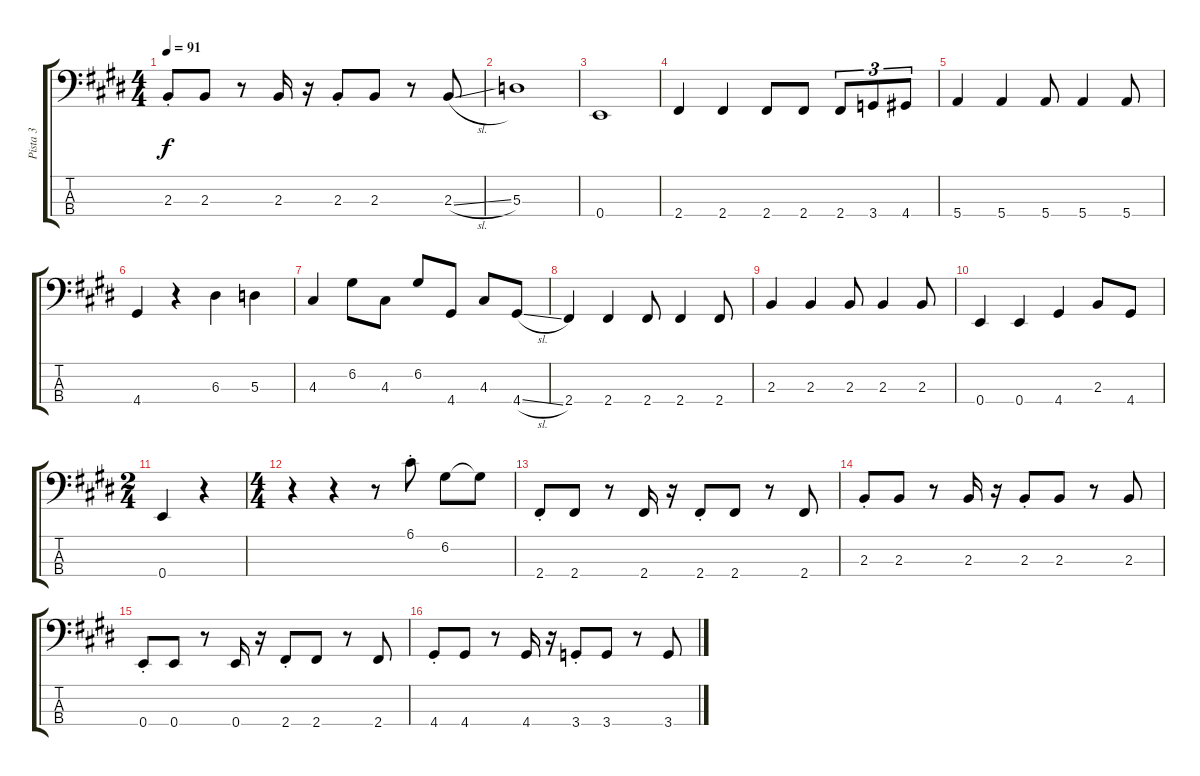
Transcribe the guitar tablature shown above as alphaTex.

\track ("Pista 3" "Pista 3") {instrument electricbassfinger}
\staff {score tabs}
\tuning (G2 D2 A1 E1) {hide}
\ts (4 4)
\tempo 91
\clef f4
\ks c#minor
2.3{st}.8{dy f} 2.3.8 r.8 2.3.16 r.16 2.3{st}.8 2.3.8 r.8 2.3{sl}.8 |
5.3.1 |
0.4.1 |
2.4.4 2.4.4 2.4.8 2.4.8 2.4.8{tu (3 2)} 3.4.8{tu (3 2)} 4.4.8{tu (3 2)} |
5.4.4 5.4.4 5.4.8 5.4.4 5.4.8 |
\ks e
4.4.4 r.4 6.3.4 5.3.4 |
\ks c#minor
4.3.4 6.2.8 4.3.8 6.2.8 4.4.8 4.3.8 4.4{sl}.8 |
2.4.4 2.4.4 2.4.8 2.4.4 2.4.8 |
\ks e
2.3.4 2.3.4 2.3.8 2.3.4 2.3.8 |
\ks c#minor
0.4.4 0.4.4 4.4.4 2.3.8 4.4.8 |
\ts (2 4)
0.4.4 r.4 |
\ts (4 4)
r.4 r.4 r.8 6.1{st}.8 6.2.8 6.2{t}.8 |
2.4{st}.8 2.4.8 r.8 2.4.16 r.16 2.4{st}.8 2.4.8 r.8 2.4.8 |
2.3{st}.8 2.3.8 r.8 2.3.16 r.16 2.3{st}.8 2.3.8 r.8 2.3.8 |
0.4{st}.8 0.4.8 r.8 0.4.16 r.16 2.4{st}.8 2.4.8 r.8 2.4.8 |
\ks e
4.4{st}.8 4.4.8 r.8 4.4.16 r.16 3.4{st}.8 3.4.8 r.8 3.4.8
